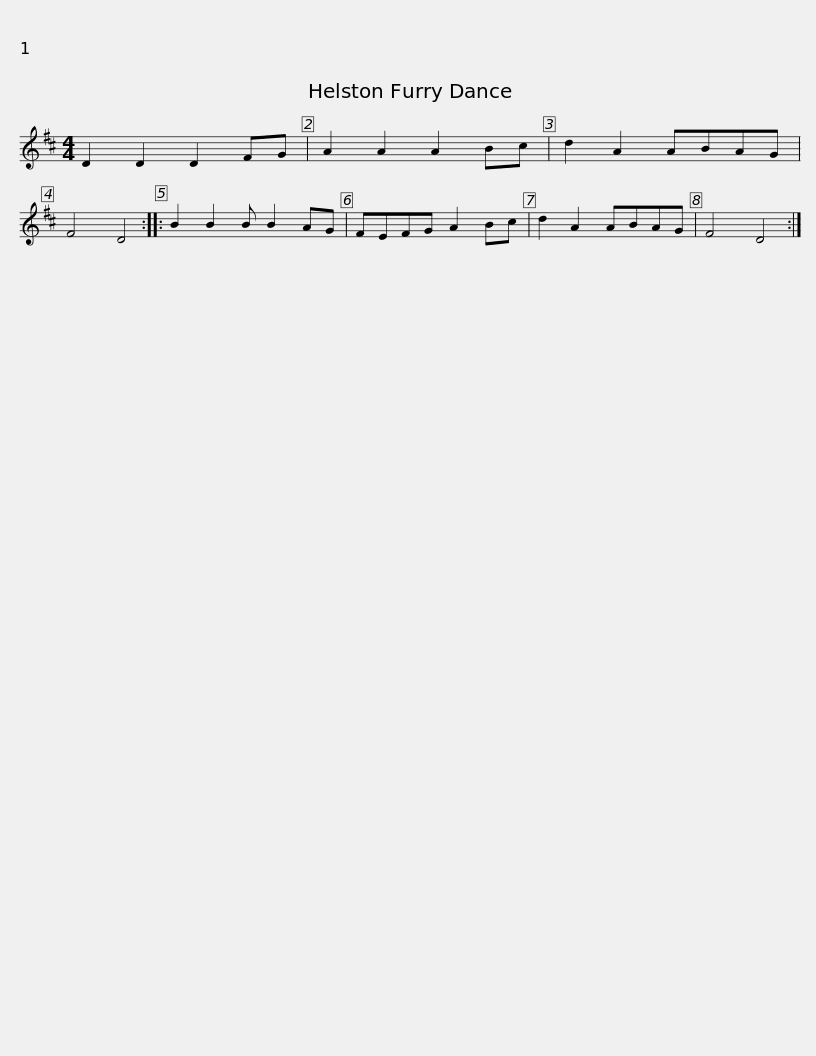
X:1
L:1/8
M:4/4
I:linebreak $
K:D
V:1 treble
V:1
 D2 D2 D2 FG | A2 A2 A2 Bc | d2 A2 ABAG | F4 D4 :: B2 B2 B B2 AG | %5
 FEFG A2 Bc | d2 A2 ABAG | F4 D4 :| %8
